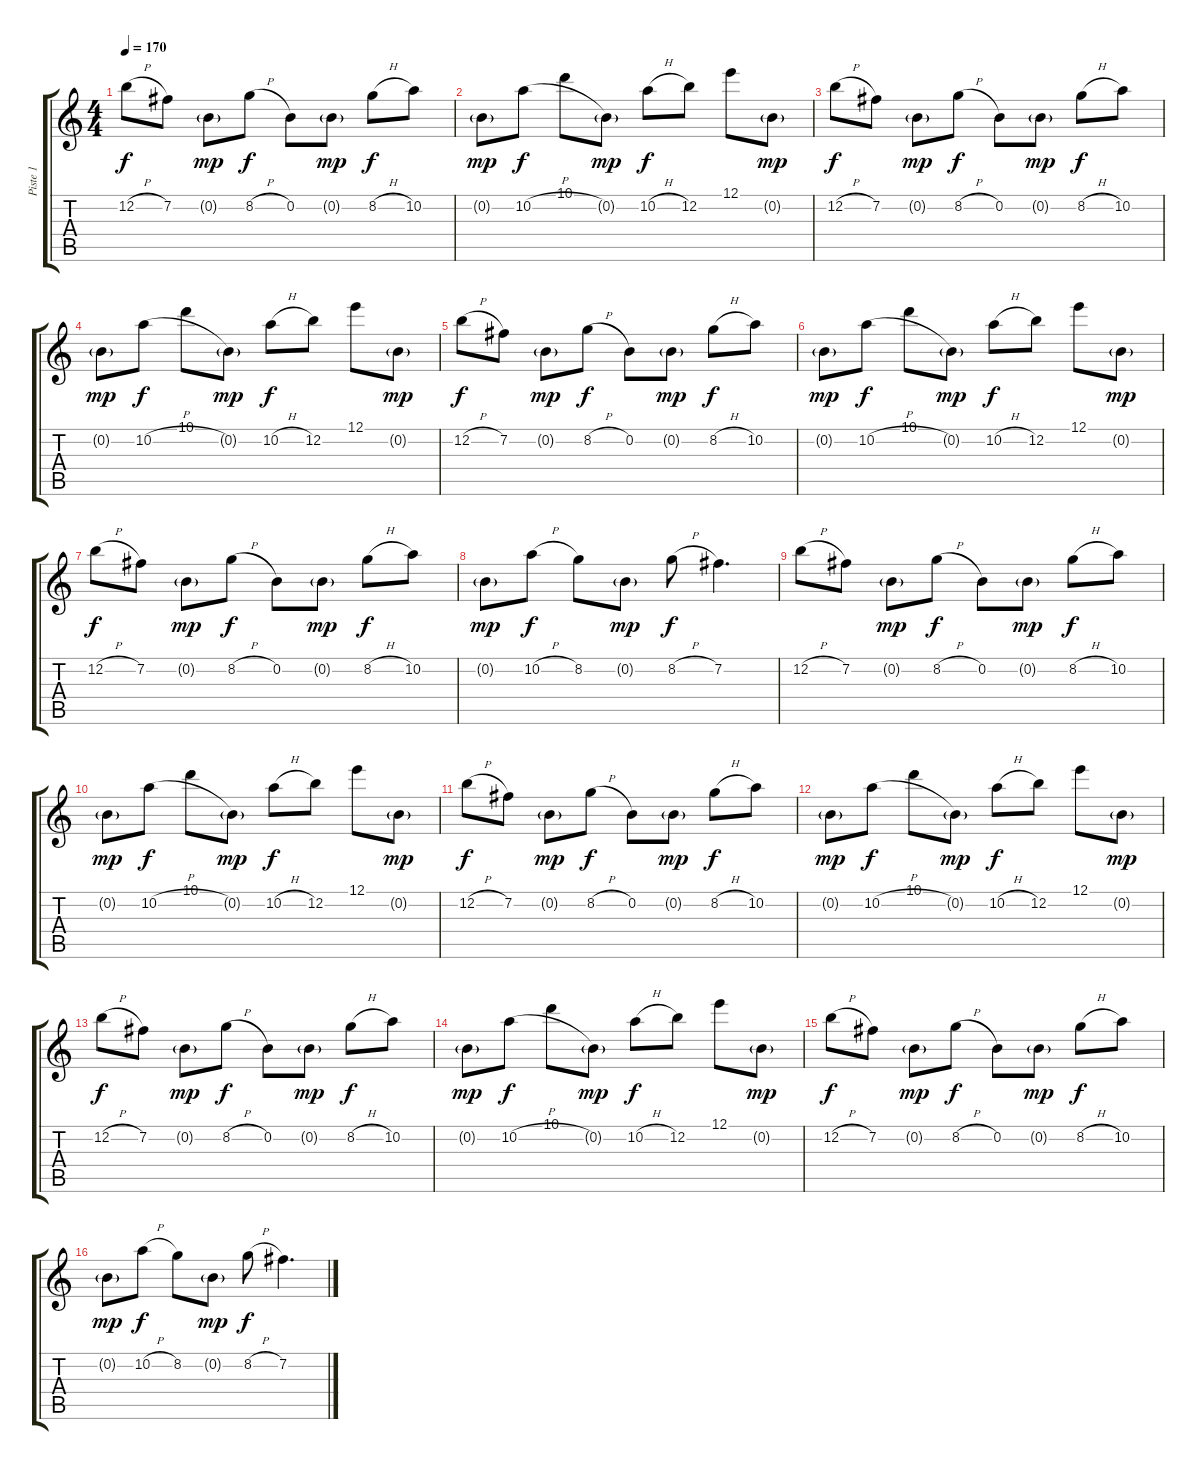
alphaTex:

\track ("Piste 1" "Piste 1") {instrument distortionguitar}
\staff {score tabs}
\tuning (E4 B3 G3 D3 A2 D2) {hide}
\ts (4 4)
\tempo 170
\clef g2
\ks c
12.2{h}.8{dy f} 7.2.8 0.2{g}.8{dy mp} 8.2{h}.8{dy f} 0.2.8 0.2{g}.8{dy mp} 8.2{h}.8{dy f} 10.2.8 |
0.2{g}.8{dy mp} 10.2{h}.8{dy f} 10.1.8 0.2{g}.8{dy mp} 10.2{h}.8{dy f} 12.2.8 12.1.8 0.2{g}.8{dy mp} |
12.2{h}.8{dy f} 7.2.8 0.2{g}.8{dy mp} 8.2{h}.8{dy f} 0.2.8 0.2{g}.8{dy mp} 8.2{h}.8{dy f} 10.2.8 |
0.2{g}.8{dy mp} 10.2{h}.8{dy f} 10.1.8 0.2{g}.8{dy mp} 10.2{h}.8{dy f} 12.2.8 12.1.8 0.2{g}.8{dy mp} |
12.2{h}.8{dy f} 7.2.8 0.2{g}.8{dy mp} 8.2{h}.8{dy f} 0.2.8 0.2{g}.8{dy mp} 8.2{h}.8{dy f} 10.2.8 |
0.2{g}.8{dy mp} 10.2{h}.8{dy f} 10.1.8 0.2{g}.8{dy mp} 10.2{h}.8{dy f} 12.2.8 12.1.8 0.2{g}.8{dy mp} |
12.2{h}.8{dy f} 7.2.8 0.2{g}.8{dy mp} 8.2{h}.8{dy f} 0.2.8 0.2{g}.8{dy mp} 8.2{h}.8{dy f} 10.2.8 |
0.2{g}.8{dy mp} 10.2{h}.8{dy f} 8.2.8 0.2{g}.8{dy mp} 8.2{h}.8{dy f} 7.2.4{d} |
12.2{h}.8 7.2.8 0.2{g}.8{dy mp} 8.2{h}.8{dy f} 0.2.8 0.2{g}.8{dy mp} 8.2{h}.8{dy f} 10.2.8 |
0.2{g}.8{dy mp} 10.2{h}.8{dy f} 10.1.8 0.2{g}.8{dy mp} 10.2{h}.8{dy f} 12.2.8 12.1.8 0.2{g}.8{dy mp} |
12.2{h}.8{dy f} 7.2.8 0.2{g}.8{dy mp} 8.2{h}.8{dy f} 0.2.8 0.2{g}.8{dy mp} 8.2{h}.8{dy f} 10.2.8 |
0.2{g}.8{dy mp} 10.2{h}.8{dy f} 10.1.8 0.2{g}.8{dy mp} 10.2{h}.8{dy f} 12.2.8 12.1.8 0.2{g}.8{dy mp} |
12.2{h}.8{dy f} 7.2.8 0.2{g}.8{dy mp} 8.2{h}.8{dy f} 0.2.8 0.2{g}.8{dy mp} 8.2{h}.8{dy f} 10.2.8 |
0.2{g}.8{dy mp} 10.2{h}.8{dy f} 10.1.8 0.2{g}.8{dy mp} 10.2{h}.8{dy f} 12.2.8 12.1.8 0.2{g}.8{dy mp} |
12.2{h}.8{dy f} 7.2.8 0.2{g}.8{dy mp} 8.2{h}.8{dy f} 0.2.8 0.2{g}.8{dy mp} 8.2{h}.8{dy f} 10.2.8 |
0.2{g}.8{dy mp} 10.2{h}.8{dy f} 8.2.8 0.2{g}.8{dy mp} 8.2{h}.8{dy f} 7.2.4{d}
